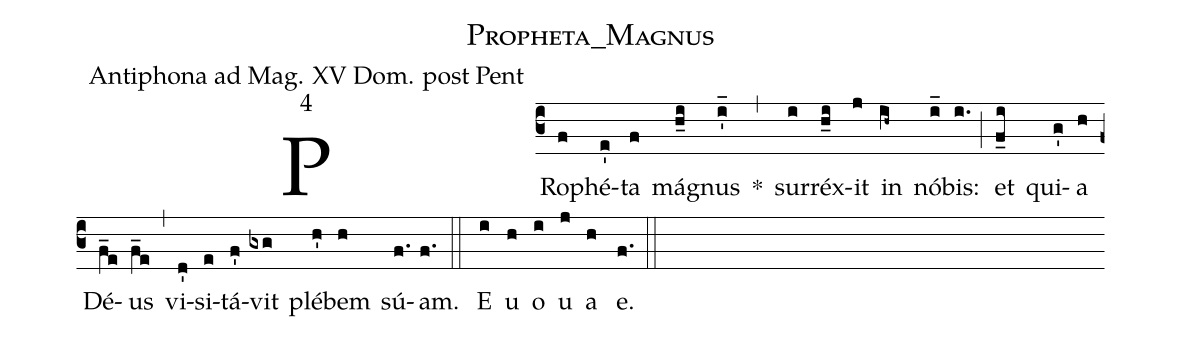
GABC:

name:Propheta_Magnus;
office-part:Antiphona ad Mag. XV Dom. post Pent;
mode:4;
%%
(c3) PRo(f)phé(e')ta(f) má(hi_0)gnus(i'_) *(,) sur(i)réx(h_i)it(j) in(ih~) nó(i_)bis:(i.) (;) et(f_i) qui(g')a(h) Dé(f_e)us(f_e) (,) vi(d')si(e)tá(f')vit(gxg) plé(h')bem(h) sú(f.)am.(f.) (::) <eu> E(i) u(h) o(i) u(j) a (h) e.(f.) </eu> (::)
